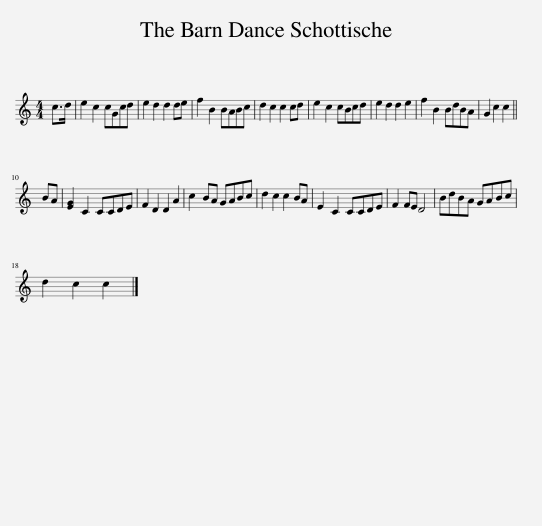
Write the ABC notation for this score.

X:1
L:1/8
M:4/4
I:linebreak $
K:C
V:1 treble
V:1
 c>d | e2 c2 cGcd | e2 d2 d2 de | f2 B2 BABc | d2 c2 c2 cd | %5
 e2 c2 cBcd | e2 d2 d2 e2 | f2 B2 BdBA | G2 c2 c2 ||$ BA | %10
 [EG]2 C2 CCDE | F2 D2 D2 A2 | c2 BA GABc | d2 c2 c2 BA | E2 C2 CCDE | %15
 F2 FE D4 | BdBA GABc |$ d2 c2 c2 |] %18
